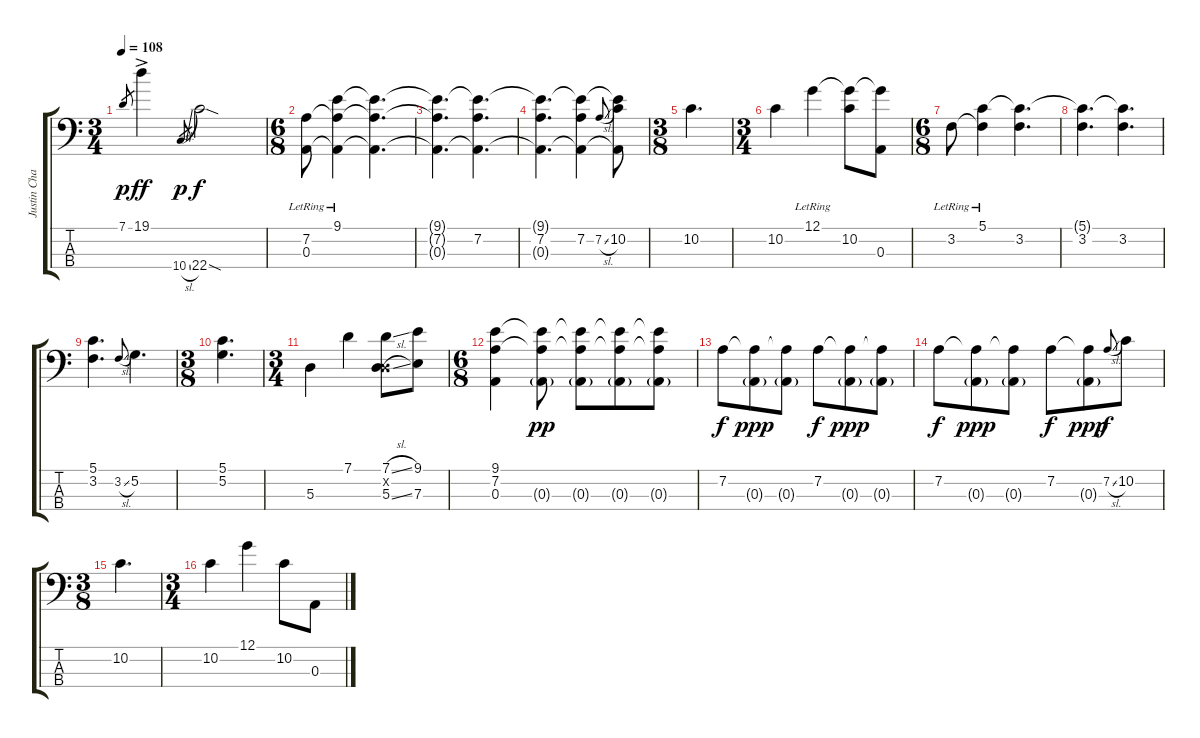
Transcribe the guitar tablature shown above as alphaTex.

\track ("Justin Chancellor" "Justin Cha") {instrument electricbasspick}
\staff {score tabs}
\tuning (G2 D2 A1 D1) {hide}
\ts (3 4)
\tempo 108
\clef f4
\ks c
7.1.8{gr dy p} 19.1{ac}.4{dy ff} 10.4{sl}.8{gr dy p} 22.4{sod}.2{dy f} |
\ts (6 8)
(7.2{lr} 0.3{lr}).8{instrument electricbasspick} (9.1{lr} 7.2{t} 0.3{t}).4 (9.1{t} 7.2{t} 0.3{t}).4{d} |
(9.1{t} 7.2{t} 0.3{t}).4{d} (9.1{t} 7.2 0.3{t}).4{d} |
(9.1{t} 7.2 0.3{t}).4{d} (9.1{t} 7.2 0.3{t}).4 7.2{sl}.8{gr onbeat} (9.1{t} 10.2 0.3{t}).8 |
\ts (3 8)
10.2.4{d} |
\ts (3 4)
10.2.4 12.1{lr}.4 (12.1{t} 10.2).8 (12.1{t} 0.3).8 |
\ts (6 8)
3.2{lr}.8 (5.1{lr} 3.2{t}).4 (5.1{t} 3.2).4{d} |
(5.1{t} 3.2).4{d} (5.1{t} 3.2).4{d} |
(5.1 3.2).4{d} 3.2{sl}.8{gr onbeat} 5.2.4{d} |
\ts (3 8)
(5.1 5.2).4{d} |
\ts (3 4)
5.3.4 7.1.4 (7.1{sl} 0.2{x} 5.3{sl}).8 (9.1 7.3).8 |
\ts (6 8)
(9.1 7.2 0.3).4 (9.1{t} 7.2{t} 0.3{g}).8{dy pp} (9.1{t} 7.2{t} 0.3{g}).8 (9.1{t} 7.2{t} 0.3{g}).8 (9.1{t} 7.2{t} 0.3{g}).8 |
7.2.8{dy f} (7.2{t} 0.3{g}).8{dy ppp} (7.2{t} 0.3{g}).8 7.2.8{dy f} (7.2{t} 0.3{g}).8{dy ppp} (7.2{t} 0.3{g}).8 |
7.2.8{dy f} (7.2{t} 0.3{g}).8{dy ppp} (7.2{t} 0.3{g}).8 7.2.8{dy f} (7.2{t} 0.3{g}).8{dy ppp} 7.2{sl}.8{gr onbeat dy f} 10.2.8 |
\ts (3 8)
10.2.4{d} |
\ts (3 4)
10.2.4 12.1.4 10.2.8 0.3.8
